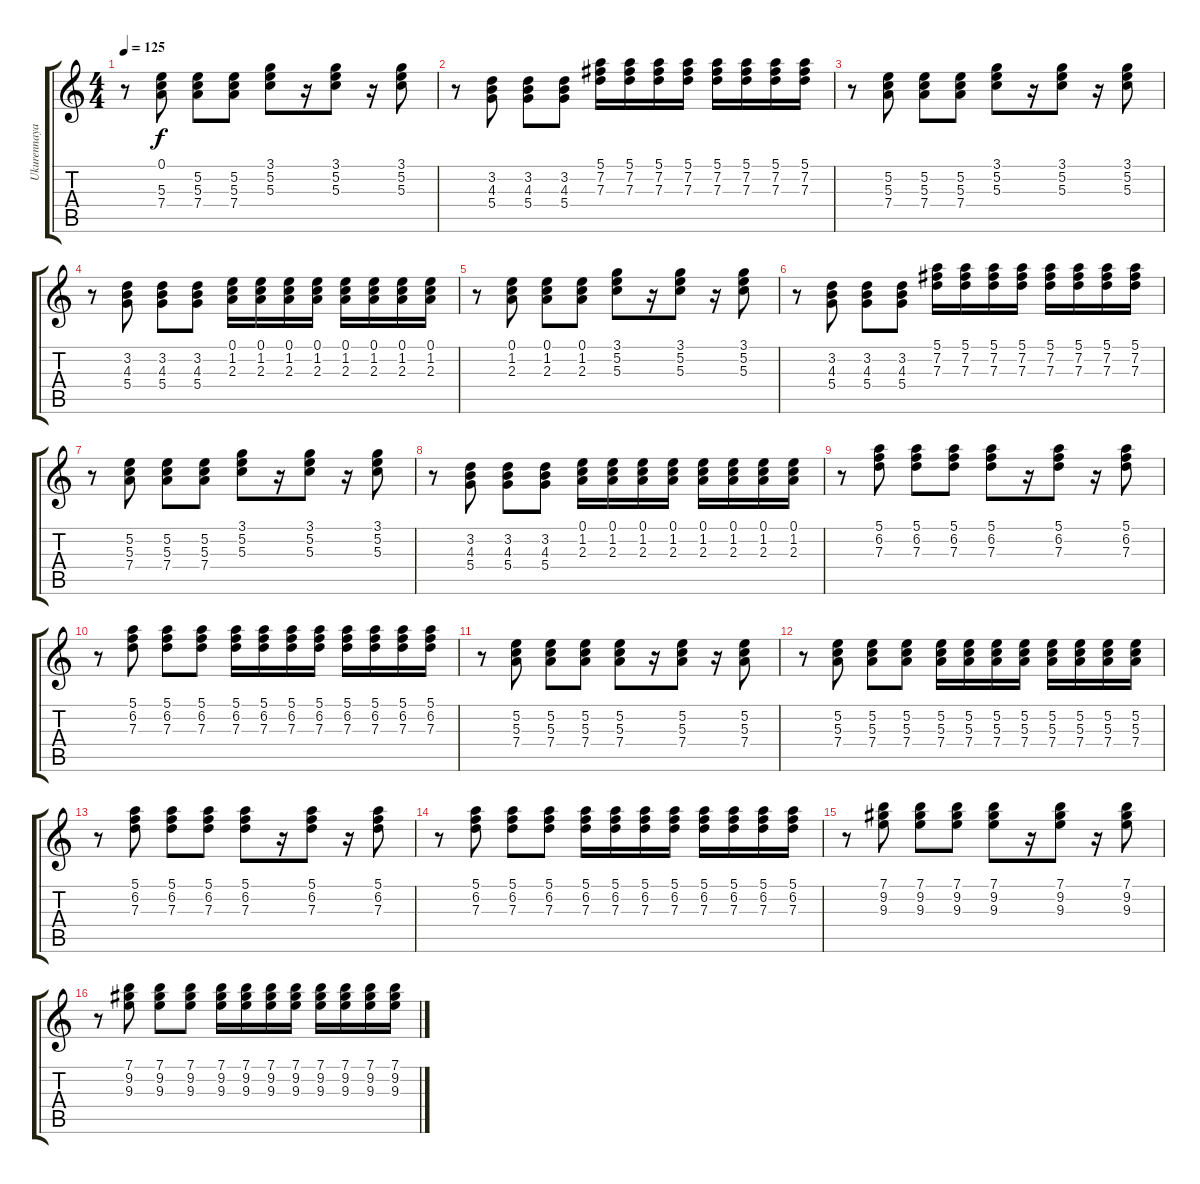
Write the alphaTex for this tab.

\track ("Ukurennaya gitara" "Ukurennaya") {instrument electricguitarclean}
\staff {score tabs}
\tuning (E4 B3 G3 D3 A2 E2) {hide}
\ts (4 4)
\tempo 125
\clef g2
\ks c
r.8{dy f} (0.1 5.3 7.4).8 (5.2 5.3 7.4).8 (5.2 5.3 7.4).8 (3.1 5.2 5.3).8 r.16 (3.1 5.2 5.3).8 r.16 (3.1 5.2 5.3).8 |
r.8 (3.2 4.3 5.4).8 (3.2 4.3 5.4).8 (3.2 4.3 5.4).8 (5.1 7.2 7.3).16 (5.1 7.2 7.3).16 (5.1 7.2 7.3).16 (5.1 7.2 7.3).16 (5.1 7.2 7.3).16 (5.1 7.2 7.3).16 (5.1 7.2 7.3).16 (5.1 7.2 7.3).16 |
r.8 (5.2 5.3 7.4).8 (5.2 5.3 7.4).8 (5.2 5.3 7.4).8 (3.1 5.2 5.3).8 r.16 (3.1 5.2 5.3).8 r.16 (3.1 5.2 5.3).8 |
r.8 (3.2 4.3 5.4).8 (3.2 4.3 5.4).8 (3.2 4.3 5.4).8 (0.1 1.2 2.3).16 (0.1 1.2 2.3).16 (0.1 1.2 2.3).16 (0.1 1.2 2.3).16 (0.1 1.2 2.3).16 (0.1 1.2 2.3).16 (0.1 1.2 2.3).16 (0.1 1.2 2.3).16 |
r.8 (0.1 1.2 2.3).8 (0.1 1.2 2.3).8 (0.1 1.2 2.3).8 (3.1 5.2 5.3).8 r.16 (3.1 5.2 5.3).8 r.16 (3.1 5.2 5.3).8 |
r.8 (3.2 4.3 5.4).8 (3.2 4.3 5.4).8 (3.2 4.3 5.4).8 (5.1 7.2 7.3).16 (5.1 7.2 7.3).16 (5.1 7.2 7.3).16 (5.1 7.2 7.3).16 (5.1 7.2 7.3).16 (5.1 7.2 7.3).16 (5.1 7.2 7.3).16 (5.1 7.2 7.3).16 |
r.8 (5.2 5.3 7.4).8 (5.2 5.3 7.4).8 (5.2 5.3 7.4).8 (3.1 5.2 5.3).8 r.16 (3.1 5.2 5.3).8 r.16 (3.1 5.2 5.3).8 |
r.8 (3.2 4.3 5.4).8 (3.2 4.3 5.4).8 (3.2 4.3 5.4).8 (0.1 1.2 2.3).16 (0.1 1.2 2.3).16 (0.1 1.2 2.3).16 (0.1 1.2 2.3).16 (0.1 1.2 2.3).16 (0.1 1.2 2.3).16 (0.1 1.2 2.3).16 (0.1 1.2 2.3).16 |
r.8 (5.1 6.2 7.3).8 (5.1 6.2 7.3).8 (5.1 6.2 7.3).8 (5.1 6.2 7.3).8 r.16 (5.1 6.2 7.3).8 r.16 (5.1 6.2 7.3).8 |
r.8 (5.1 6.2 7.3).8 (5.1 6.2 7.3).8 (5.1 6.2 7.3).8 (5.1 6.2 7.3).16 (5.1 6.2 7.3).16 (5.1 6.2 7.3).16 (5.1 6.2 7.3).16 (5.1 6.2 7.3).16 (5.1 6.2 7.3).16 (5.1 6.2 7.3).16 (5.1 6.2 7.3).16 |
r.8 (5.2 5.3 7.4).8 (5.2 5.3 7.4).8 (5.2 5.3 7.4).8 (5.2 5.3 7.4).8 r.16 (5.2 5.3 7.4).8 r.16 (5.2 5.3 7.4).8 |
r.8 (5.2 5.3 7.4).8 (5.2 5.3 7.4).8 (5.2 5.3 7.4).8 (5.2 5.3 7.4).16 (5.2 5.3 7.4).16 (5.2 5.3 7.4).16 (5.2 5.3 7.4).16 (5.2 5.3 7.4).16 (5.2 5.3 7.4).16 (5.2 5.3 7.4).16 (5.2 5.3 7.4).16 |
r.8 (5.1 6.2 7.3).8 (5.1 6.2 7.3).8 (5.1 6.2 7.3).8 (5.1 6.2 7.3).8 r.16 (5.1 6.2 7.3).8 r.16 (5.1 6.2 7.3).8 |
r.8 (5.1 6.2 7.3).8 (5.1 6.2 7.3).8 (5.1 6.2 7.3).8 (5.1 6.2 7.3).16 (5.1 6.2 7.3).16 (5.1 6.2 7.3).16 (5.1 6.2 7.3).16 (5.1 6.2 7.3).16 (5.1 6.2 7.3).16 (5.1 6.2 7.3).16 (5.1 6.2 7.3).16 |
r.8 (7.1 9.2 9.3).8 (7.1 9.2 9.3).8 (7.1 9.2 9.3).8 (7.1 9.2 9.3).8 r.16 (7.1 9.2 9.3).8 r.16 (7.1 9.2 9.3).8 |
r.8 (7.1 9.2 9.3).8 (7.1 9.2 9.3).8 (7.1 9.2 9.3).8 (7.1 9.2 9.3).16 (7.1 9.2 9.3).16 (7.1 9.2 9.3).16 (7.1 9.2 9.3).16 (7.1 9.2 9.3).16 (7.1 9.2 9.3).16 (7.1 9.2 9.3).16 (7.1 9.2 9.3).16
